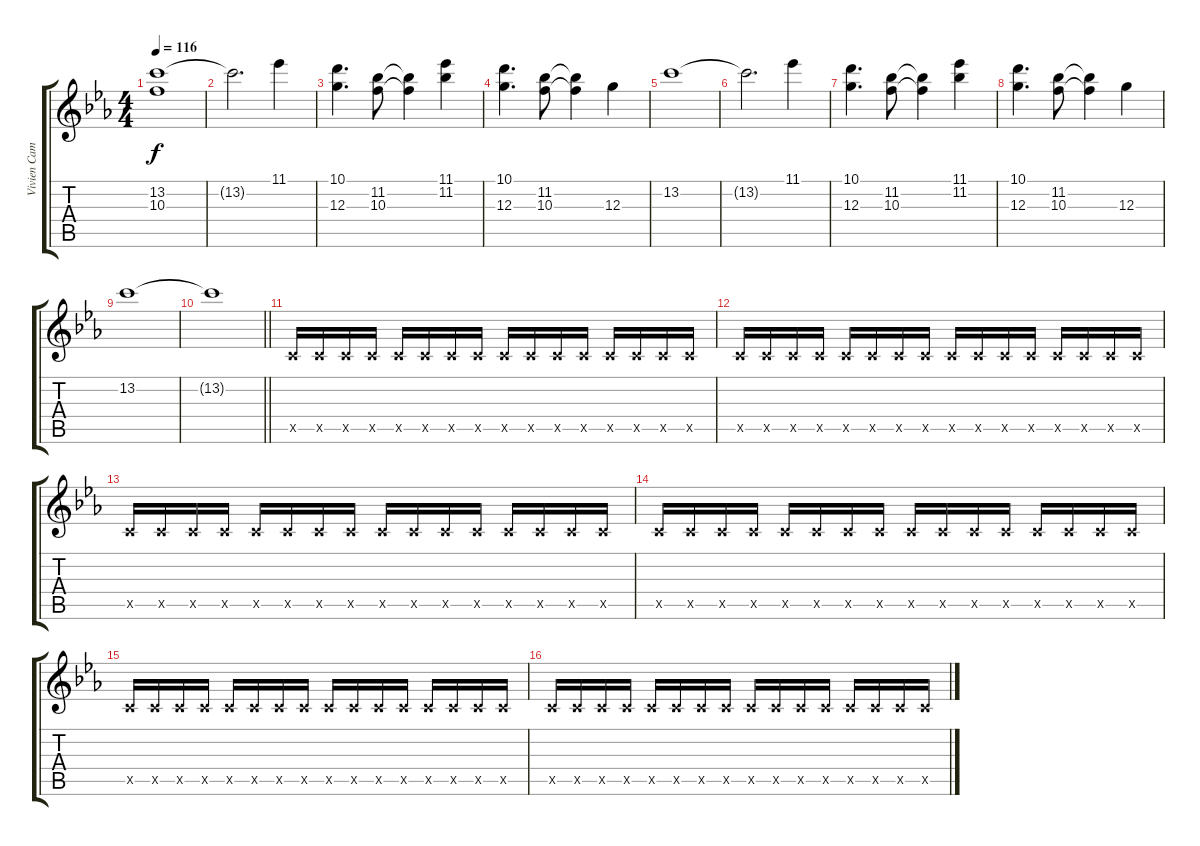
\track ("Vivien Campbell I" "Vivien Cam") {instrument overdrivenguitar}
\staff {score tabs}
\tuning (E4 B3 G3 D3 A2 E2) {hide}
\ts (4 4)
\tempo 116
\clef g2
\ks eb
(13.2 10.3).1{dy f} |
13.2{t}.2{d} 11.1.4 |
(10.1 12.3).4{d} (11.2 10.3).8 (11.2{t} 10.3{t}).4 (11.1 11.2).4 |
(10.1 12.3).4{d} (11.2 10.3).8 (11.2{t} 10.3{t}).4 12.3.4 |
13.2.1 |
13.2{t}.2{d} 11.1.4 |
(10.1 12.3).4{d} (11.2 10.3).8 (11.2{t} 10.3{t}).4 (11.1 11.2).4 |
(10.1 12.3).4{d} (11.2 10.3).8 (11.2{t} 10.3{t}).4 12.3.4 |
13.2.1 |
\barLineRight lightlight
13.2{t}.1 |
3.5{x}.16 3.5{x}.16 3.5{x}.16 3.5{x}.16 3.5{x}.16 3.5{x}.16 3.5{x}.16 3.5{x}.16 3.5{x}.16 3.5{x}.16 3.5{x}.16 3.5{x}.16 3.5{x}.16 3.5{x}.16 3.5{x}.16 3.5{x}.16 |
3.5{x}.16 3.5{x}.16 3.5{x}.16 3.5{x}.16 3.5{x}.16 3.5{x}.16 3.5{x}.16 3.5{x}.16 3.5{x}.16 3.5{x}.16 3.5{x}.16 3.5{x}.16 3.5{x}.16 3.5{x}.16 3.5{x}.16 3.5{x}.16 |
3.5{x}.16 3.5{x}.16 3.5{x}.16 3.5{x}.16 3.5{x}.16 3.5{x}.16 3.5{x}.16 3.5{x}.16 3.5{x}.16 3.5{x}.16 3.5{x}.16 3.5{x}.16 3.5{x}.16 3.5{x}.16 3.5{x}.16 3.5{x}.16 |
3.5{x}.16 3.5{x}.16 3.5{x}.16 3.5{x}.16 3.5{x}.16 3.5{x}.16 3.5{x}.16 3.5{x}.16 3.5{x}.16 3.5{x}.16 3.5{x}.16 3.5{x}.16 3.5{x}.16 3.5{x}.16 3.5{x}.16 3.5{x}.16 |
3.5{x}.16 3.5{x}.16 3.5{x}.16 3.5{x}.16 3.5{x}.16 3.5{x}.16 3.5{x}.16 3.5{x}.16 3.5{x}.16 3.5{x}.16 3.5{x}.16 3.5{x}.16 3.5{x}.16 3.5{x}.16 3.5{x}.16 3.5{x}.16 |
3.5{x}.16 3.5{x}.16 3.5{x}.16 3.5{x}.16 3.5{x}.16 3.5{x}.16 3.5{x}.16 3.5{x}.16 3.5{x}.16 3.5{x}.16 3.5{x}.16 3.5{x}.16 3.5{x}.16 3.5{x}.16 3.5{x}.16 3.5{x}.16
